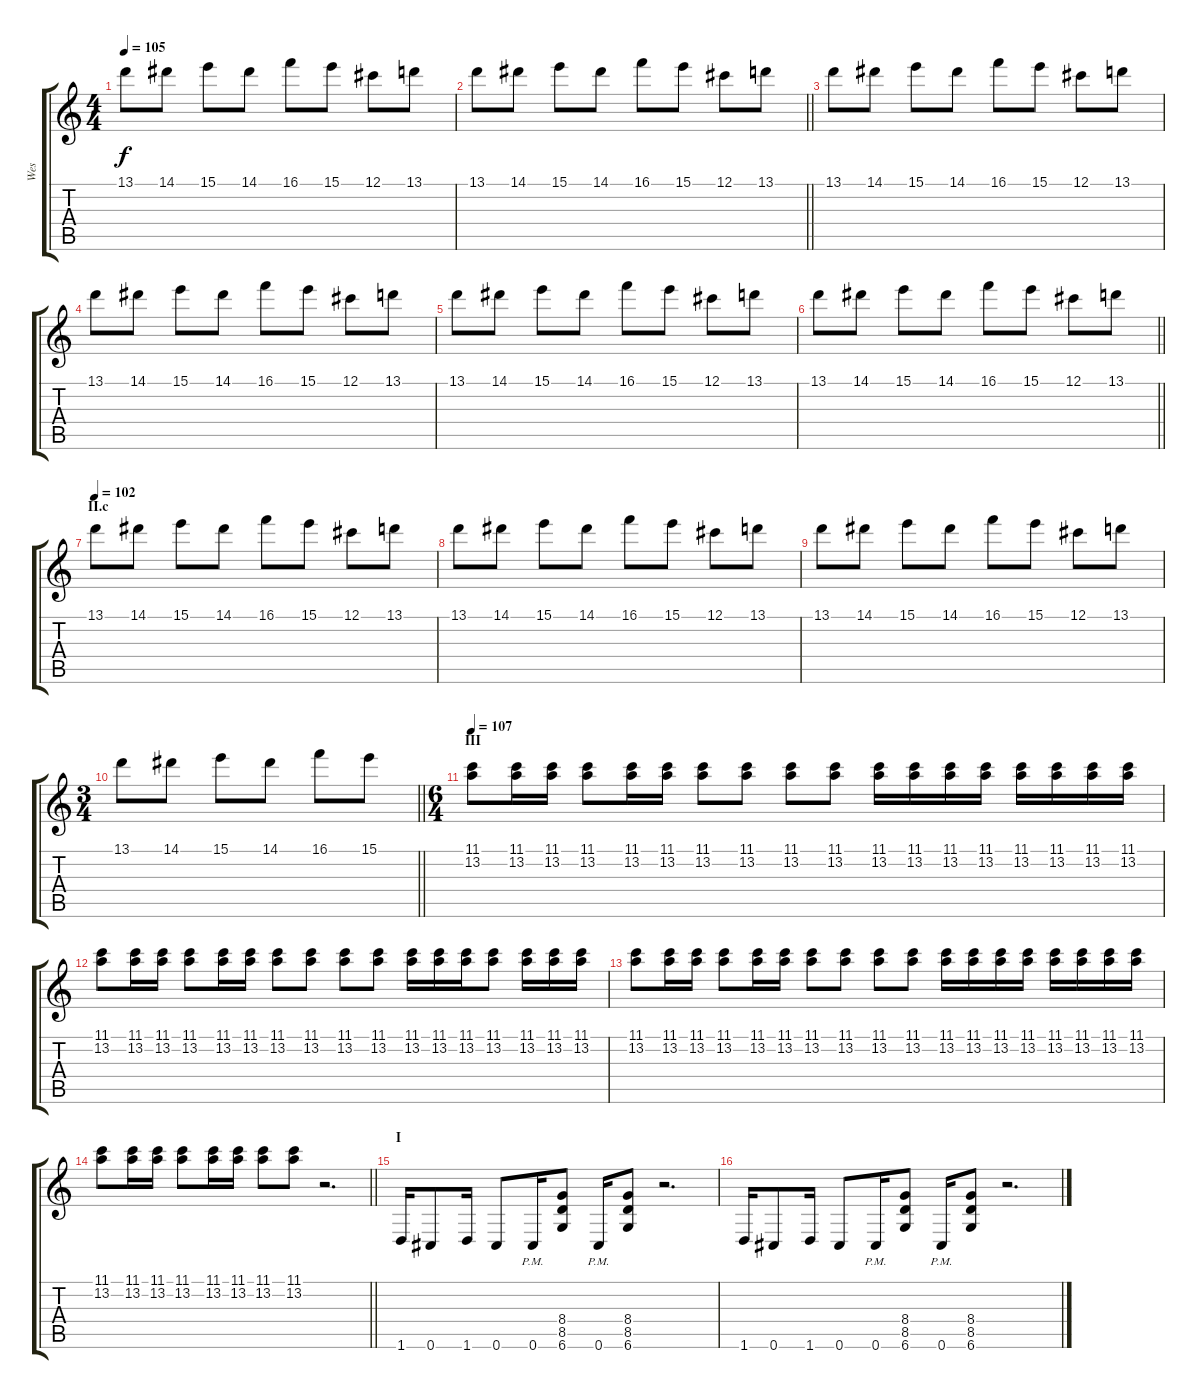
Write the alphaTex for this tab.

\track ("Wes" "Wes") {instrument distortionguitar}
\staff {score tabs}
\tuning (Db4 Ab3 E3 B2 Gb2 Db2) {hide}
\ts (4 4)
\tempo 105
\clef g2
\ks c
13.1.8{dy f} 14.1.8 15.1.8 14.1.8 16.1.8 15.1.8 12.1.8 13.1.8 |
\barLineRight lightlight
13.1.8 14.1.8 15.1.8 14.1.8 16.1.8 15.1.8 12.1.8 13.1.8 |
13.1.8 14.1.8 15.1.8 14.1.8 16.1.8 15.1.8 12.1.8 13.1.8 |
13.1.8 14.1.8 15.1.8 14.1.8 16.1.8 15.1.8 12.1.8 13.1.8 |
13.1.8 14.1.8 15.1.8 14.1.8 16.1.8 15.1.8 12.1.8 13.1.8 |
\barLineRight lightlight
13.1.8 14.1.8 15.1.8 14.1.8 16.1.8 15.1.8 12.1.8 13.1.8 |
\section ("" "II.c")
\tempo 102
13.1.8 14.1.8 15.1.8 14.1.8 16.1.8 15.1.8 12.1.8 13.1.8 |
13.1.8 14.1.8 15.1.8 14.1.8 16.1.8 15.1.8 12.1.8 13.1.8 |
13.1.8 14.1.8 15.1.8 14.1.8 16.1.8 15.1.8 12.1.8 13.1.8 |
\ts (3 4)
\barLineRight lightlight
13.1.8 14.1.8 15.1.8 14.1.8 16.1.8 15.1.8 |
\ts (6 4)
\section ("" "III")
\tempo 107
(11.1 13.2).8{instrument overdrivenguitar} (11.1 13.2).16 (11.1 13.2).16 (11.1 13.2).8 (11.1 13.2).16 (11.1 13.2).16 (11.1 13.2).8 (11.1 13.2).8 (11.1 13.2).8 (11.1 13.2).8 (11.1 13.2).16 (11.1 13.2).16 (11.1 13.2).16 (11.1 13.2).16 (11.1 13.2).16 (11.1 13.2).16 (11.1 13.2).16 (11.1 13.2).16 |
(11.1 13.2).8 (11.1 13.2).16 (11.1 13.2).16 (11.1 13.2).8 (11.1 13.2).16 (11.1 13.2).16 (11.1 13.2).8 (11.1 13.2).8 (11.1 13.2).8 (11.1 13.2).8 (11.1 13.2).16 (11.1 13.2).16 (11.1 13.2).16 (11.1 13.2).8 (11.1 13.2).16 (11.1 13.2).16 (11.1 13.2).16 |
(11.1 13.2).8 (11.1 13.2).16 (11.1 13.2).16 (11.1 13.2).8 (11.1 13.2).16 (11.1 13.2).16 (11.1 13.2).8 (11.1 13.2).8 (11.1 13.2).8 (11.1 13.2).8 (11.1 13.2).16 (11.1 13.2).16 (11.1 13.2).16 (11.1 13.2).16 (11.1 13.2).16 (11.1 13.2).16 (11.1 13.2).16 (11.1 13.2).16 |
\barLineRight lightlight
(11.1 13.2).8 (11.1 13.2).16 (11.1 13.2).16 (11.1 13.2).8 (11.1 13.2).16 (11.1 13.2).16 (11.1 13.2).8 (11.1 13.2).8 r.2{d} |
\section ("" "I")
1.6.16 0.6.8 1.6.16 0.6.8 0.6{pm}.16 (8.4 8.5 6.6).8 0.6{pm}.16 (8.4 8.5 6.6).8 r.2{d} |
1.6.16 0.6.8 1.6.16 0.6.8 0.6{pm}.16 (8.4 8.5 6.6).8 0.6{pm}.16 (8.4 8.5 6.6).8 r.2{d}
